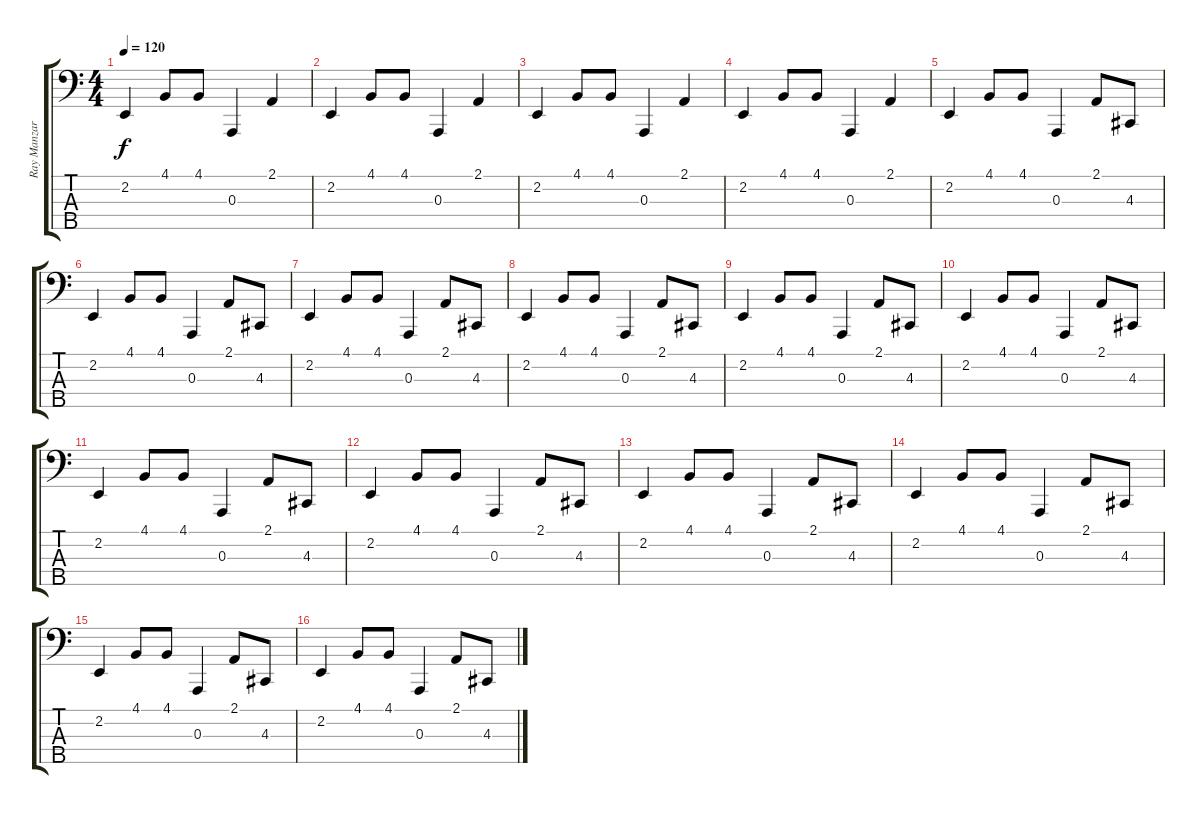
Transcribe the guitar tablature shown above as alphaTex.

\track ("Ray Manzarek" "Ray Manzar") {instrument electricpiano1}
\staff {score tabs}
\tuning (G2 D2 A1 E1 B0) {hide}
\ts (4 4)
\tempo 120
\clef f4
\ks c
2.2.4{dy f} 4.1.8 4.1.8 0.3.4 2.1.4 |
2.2.4 4.1.8 4.1.8 0.3.4 2.1.4 |
2.2.4 4.1.8 4.1.8 0.3.4 2.1.4 |
2.2.4 4.1.8 4.1.8 0.3.4 2.1.4 |
2.2.4 4.1.8 4.1.8 0.3.4 2.1.8 4.3.8 |
2.2.4 4.1.8 4.1.8 0.3.4 2.1.8 4.3.8 |
2.2.4 4.1.8 4.1.8 0.3.4 2.1.8 4.3.8 |
2.2.4 4.1.8 4.1.8 0.3.4 2.1.8 4.3.8 |
2.2.4 4.1.8 4.1.8 0.3.4 2.1.8 4.3.8 |
2.2.4 4.1.8 4.1.8 0.3.4 2.1.8 4.3.8 |
2.2.4 4.1.8 4.1.8 0.3.4 2.1.8 4.3.8 |
2.2.4 4.1.8 4.1.8 0.3.4 2.1.8 4.3.8 |
2.2.4 4.1.8 4.1.8 0.3.4 2.1.8 4.3.8 |
2.2.4 4.1.8 4.1.8 0.3.4 2.1.8 4.3.8 |
2.2.4 4.1.8 4.1.8 0.3.4 2.1.8 4.3.8 |
2.2.4 4.1.8 4.1.8 0.3.4 2.1.8 4.3.8
